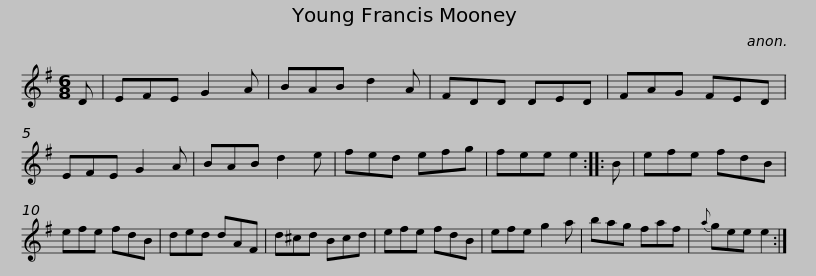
X:1
L:1/8
M:6/8
I:linebreak $
K:Emin
V:1 treble
V:1
 D | EFE G2 A | BAB d2 A | FDD DED | FAG FED | %5
 EFE G2 A | BAB d2 e | fed efg |$ fee e2 :: B | %10
 efe fdB | efe fdB | ded dAF | d^cd Bcd | efe fdB | %15
 efe g2 a |$ bag faf |{a} gee e2 :| %18
